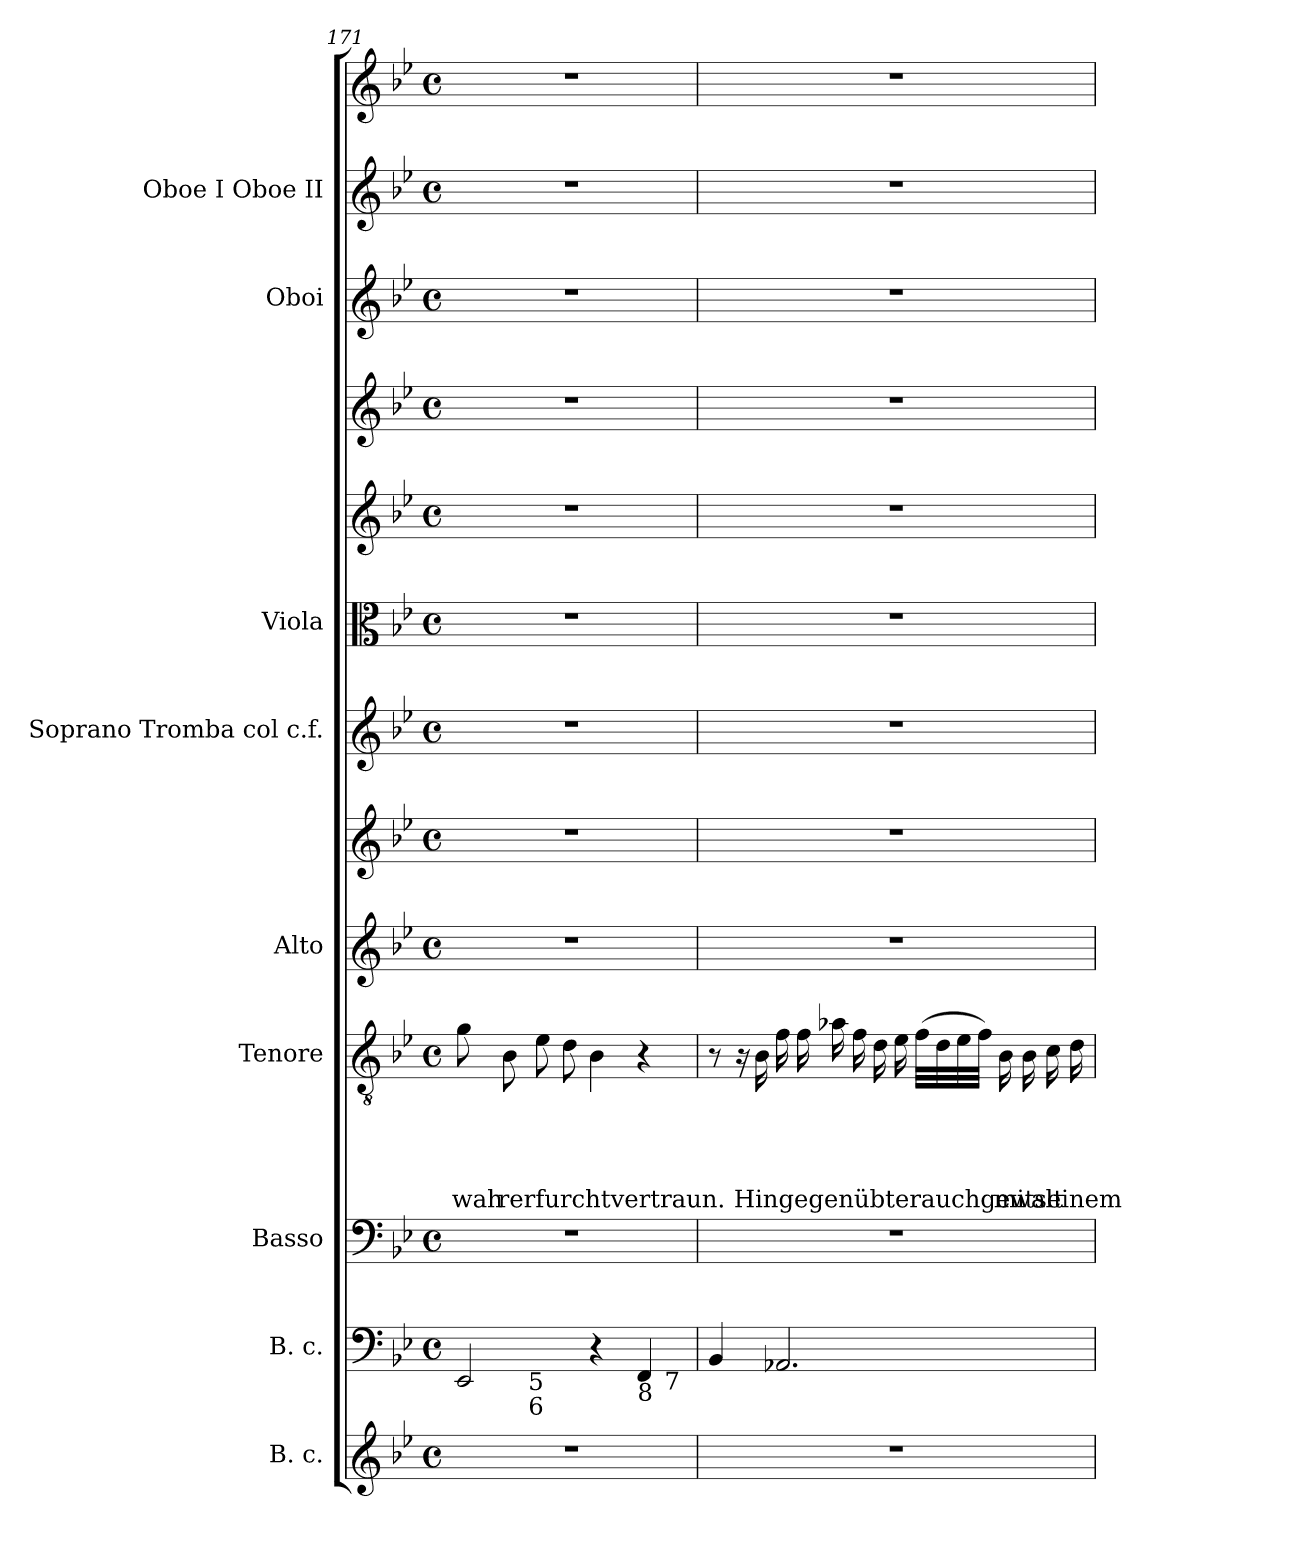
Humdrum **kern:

**kern	**kern	**kern	**kern	**text	**text	**text	**text	**text	**kern	**kern	**kern	**kern	**kern	**kern	**kern	**kern	**kern
*part12	*part11	*part10	*part9	*part9	*part9	*part9	*part9	*part9	*part8	*part7	*part6	*part5	*part4	*part3	*part2	*part1	*part1
*staff13	*staff12	*staff11	*staff10	*staff10	*staff10	*staff10	*staff10	*staff10	*staff9	*staff8	*staff7	*staff6	*staff5	*staff4	*staff3	*staff2	*staff1
*I"B. c.	*I"B. c.	*I"Basso	*I"Tenore	*	*	*	*	*	*I"Alto	*	*I"Soprano Tromba col c.f.	*I"Viola	*	*	*I"Oboi	*I"Oboe I Oboe II	*
*	*I'B. c.	*I'Basso	*I'Tenore	*	*	*	*	*	*I'Alto	*	*I'Soprano	*I'Viola	*	*	*	*I'Ob	*
*clefG2	*clefF4	*clefF4	*clefGv2	*	*	*	*	*	*clefG2	*clefG2	*clefG2	*clefC3	*clefG2	*clefG2	*clefG2	*clefG2	*clefG2
*k[b-e-]	*k[b-e-]	*k[b-e-]	*k[b-e-]	*	*	*	*	*	*k[b-e-]	*k[b-e-]	*k[b-e-]	*k[b-e-]	*k[b-e-]	*k[b-e-]	*k[b-e-]	*k[b-e-]	*k[b-e-]
*B-:	*B-:	*B-:	*B-:	*	*	*	*	*	*B-:	*B-:	*B-:	*B-:	*B-:	*B-:	*B-:	*B-:	*B-:
*M4/4	*M4/4	*M4/4	*M4/4	*	*	*	*	*	*M4/4	*M4/4	*M4/4	*M4/4	*M4/4	*M4/4	*M4/4	*M4/4	*M4/4
*met(c)	*met(c)	*met(c)	*met(c)	*	*	*	*	*	*met(c)	*met(c)	*met(c)	*met(c)	*met(c)	*met(c)	*met(c)	*met(c)	*met(c)
=171	=171	=171	=171	=171	=171	=171	=171	=171	=171	=171	=171	=171	=171	=171	=171	=171	=171
!	!	!	!	!	!	!	!	!LO:LY:b	!	!	!	!	!	!	!	!	!
*	*^	*	*	*	*	*	*	*	*	*	*	*	*	*	*	*	*
*	*	*^	*	*	*	*	*	*	*	*	*	*	*	*	*	*	*	*
1r	2EE-/	8...ryy	2..ryy	1r	8g\	.	.	.	.	wah	1r	1r	1r	1r	1r	1r	1r	1r	1r
!	!	!	!	!	!	!	!	!	!	!LO:LY:b	!	!	!	!	!	!	!	!	!
.	.	.	.	.	8B-\	.	.	.	.	rerfurchtvertraun.	.	.	.	.	.	.	.	.	.
!	!	!LO:TX:b:t=5	!	!	!	!	!	!	!	!	!	!	!	!	!	!	!	!	!
!	!	!LO:TX:b:t=6	!	!	!	!	!	!	!	!	!	!	!	!	!	!	!	!	!
.	.	2ryy	.	.	.	.	.	.	.	.	.	.	.	.	.	.	.	.	.
.	.	.	.	.	8e-\	.	.	.	.	.	.	.	.	.	.	.	.	.	.
.	.	.	.	.	8d\	.	.	.	.	.	.	.	.	.	.	.	.	.	.
.	4r	.	.	.	4B-\	.	.	.	.	.	.	.	.	.	.	.	.	.	.
.	.	4ryy	.	.	.	.	.	.	.	.	.	.	.	.	.	.	.	.	.
!	!LO:TX:b:t=8	!	!	!	!	!	!	!	!	!	!	!	!	!	!	!	!	!	!
.	4FF/	.	.	.	4r	.	.	.	.	.	.	.	.	.	.	.	.	.	.
!	!	!	!LO:TX:b:t=7	!	!	!	!	!	!	!	!	!	!	!	!	!	!	!	!
.	.	.	8ryy	.	.	.	.	.	.	.	.	.	.	.	.	.	.	.	.
.	.	64ryy	.	.	.	.	.	.	.	.	.	.	.	.	.	.	.	.	.
*	*v	*v	*v	*	*	*	*	*	*	*	*	*	*	*	*	*	*	*	*
!!LO:LB:g=z
=172	=172	=172	=172	=172	=172	=172	=172	=172	=172	=172	=172	=172	=172	=172	=172	=172	=172
1r	4BB-/	1r	8r	.	.	.	.	.	1r	1r	1r	1r	1r	1r	1r	1r	1r
.	.	.	16rA	.	.	.	.	.	.	.	.	.	.	.	.	.	.
!	!	!	!	!	!	!	!	!LO:LY:b	!	!	!	!	!	!	!	!	!
.	.	.	16B-\	.	.	.	.	Hingegenübterauchgewalt	.	.	.	.	.	.	.	.	.
.	2.AA-X</	.	16f\	.	.	.	.	.	.	.	.	.	.	.	.	.	.
.	.	.	16f\	.	.	.	.	.	.	.	.	.	.	.	.	.	.
.	.	.	16a-X\	.	.	.	.	.	.	.	.	.	.	.	.	.	.
.	.	.	16f\	.	.	.	.	.	.	.	.	.	.	.	.	.	.
.	.	.	16d\	.	.	.	.	.	.	.	.	.	.	.	.	.	.
.	.	.	16e-\	.	.	.	.	.	.	.	.	.	.	.	.	.	.
.	.	.	(>32f\LLL	.	.	.	.	.	.	.	.	.	.	.	.	.	.
.	.	.	32d\	.	.	.	.	.	.	.	.	.	.	.	.	.	.
.	.	.	32e-\	.	.	.	.	.	.	.	.	.	.	.	.	.	.
.	.	.	32f\JJJ)	.	.	.	.	.	.	.	.	.	.	.	.	.	.
!	!	!	!	!	!	!	!	!LO:LY:b	!	!	!	!	!	!	!	!	!
.	.	.	16B-\	.	.	.	.	mitseinem	.	.	.	.	.	.	.	.	.
.	.	.	16B-\	.	.	.	.	.	.	.	.	.	.	.	.	.	.
.	.	.	16c\	.	.	.	.	.	.	.	.	.	.	.	.	.	.
.	.	.	16d\	.	.	.	.	.	.	.	.	.	.	.	.	.	.
=	=	=	=	=	=	=	=	=	=	=	=	=	=	=	=	=	=
*-	*-	*-	*-	*-	*-	*-	*-	*-	*-	*-	*-	*-	*-	*-	*-	*-	*-
